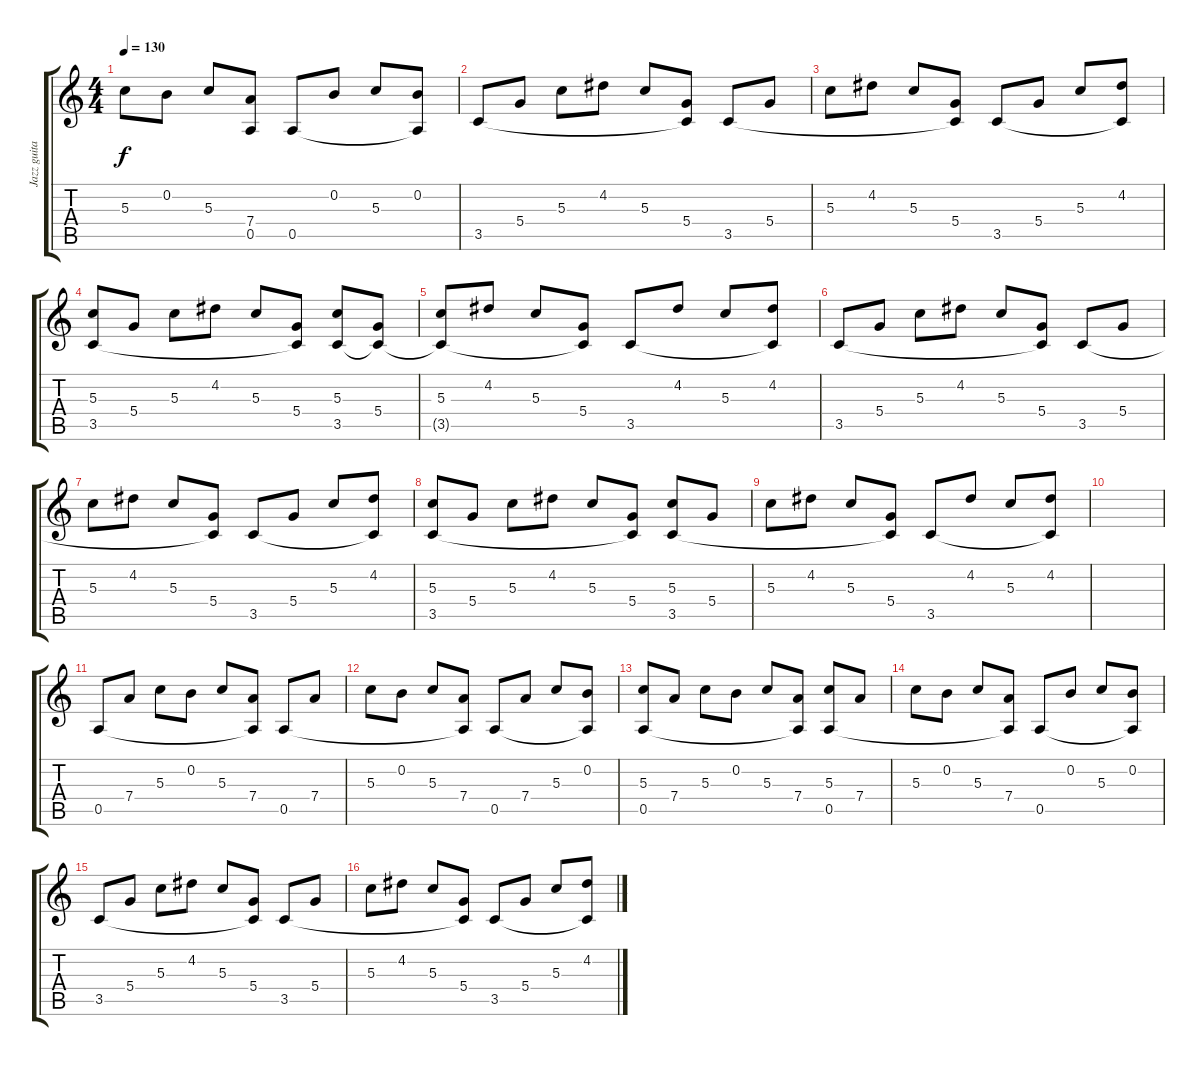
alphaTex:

\track ("Jazz guitar" "Jazz guita") {instrument electricguitarjazz}
\staff {score tabs}
\tuning (E4 B3 G3 D3 A2 E2) {hide}
\ts (4 4)
\tempo 130
\clef g2
\ks c
5.3.8{dy f} 0.2.8 5.3.8 (7.4 0.5{t}).8 0.5.8 0.2.8 5.3.8 (0.2 0.5{t}).8 |
3.5.8 5.4.8 5.3.8 4.2.8 5.3.8 (5.4 3.5{t}).8 3.5.8 5.4.8 |
5.3.8 4.2.8 5.3.8 (5.4 3.5{t}).8 3.5.8 5.4.8 5.3.8 (4.2 3.5{t}).8 |
(5.3 3.5).8 5.4.8 5.3.8 4.2.8 5.3.8 (5.4 3.5{t}).8 (5.3 3.5).8 (5.4 3.5{t}).8 |
(5.3 3.5{t}).8 4.2.8 5.3.8 (5.4 3.5{t}).8 3.5.8 4.2.8 5.3.8 (4.2 3.5{t}).8 |
3.5.8 5.4.8 5.3.8 4.2.8 5.3.8 (5.4 3.5{t}).8 3.5.8 5.4.8 |
5.3.8 4.2.8 5.3.8 (5.4 3.5{t}).8 3.5.8 5.4.8 5.3.8 (4.2 3.5{t}).8 |
(5.3 3.5).8 5.4.8 5.3.8 4.2.8 5.3.8 (5.4 3.5{t}).8 (5.3 3.5).8 5.4.8 |
5.3.8 4.2.8 5.3.8 (5.4 3.5{t}).8 3.5.8 4.2.8 5.3.8 (4.2 3.5{t}).8 |
|
0.5.8 7.4.8 5.3.8 0.2.8 5.3.8 (7.4 0.5{t}).8 0.5.8 7.4.8 |
5.3.8 0.2.8 5.3.8 (7.4 0.5{t}).8 0.5.8 7.4.8 5.3.8 (0.2 0.5{t}).8 |
(5.3 0.5).8 7.4.8 5.3.8 0.2.8 5.3.8 (7.4 0.5{t}).8 (5.3 0.5).8 7.4.8 |
5.3.8 0.2.8 5.3.8 (7.4 0.5{t}).8 0.5.8 0.2.8 5.3.8 (0.2 0.5{t}).8 |
3.5.8 5.4.8 5.3.8 4.2.8 5.3.8 (5.4 3.5{t}).8 3.5.8 5.4.8 |
5.3.8 4.2.8 5.3.8 (5.4 3.5{t}).8 3.5.8 5.4.8 5.3.8 (4.2 3.5{t}).8
